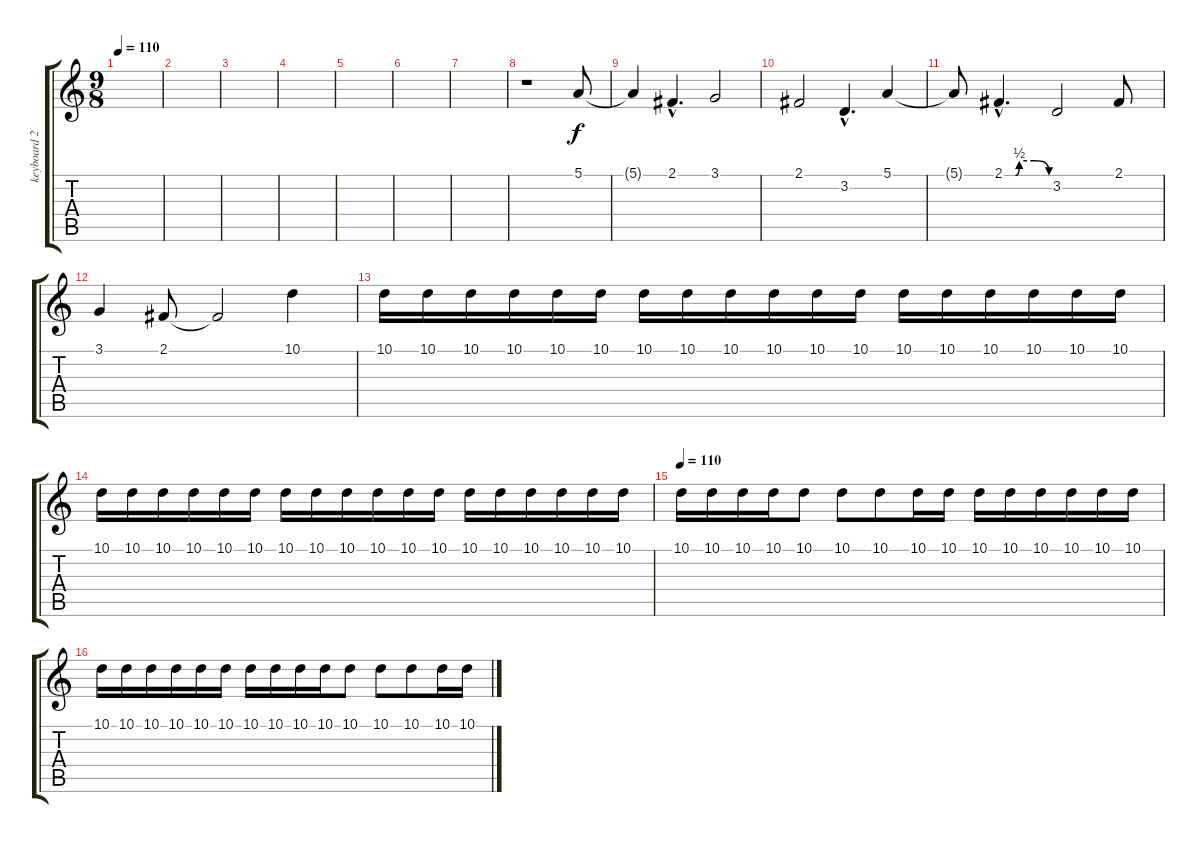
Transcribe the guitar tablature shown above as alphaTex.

\track ("keyboard 2" "keyboard 2") {instrument clarinet}
\staff {score tabs}
\tuning (E4 B3 G3 D3 A2 E2) {hide}
\ts (9 8)
\tempo 110
\clef g2
\ks c
|
|
|
|
|
|
|
r.1 5.1.8{volume 16 instrument stringensemble1} |
5.1{t}.4 2.1{hac}.4{d} 3.1.2 |
2.1.2 3.2{hac}.4{d} 5.1.4 |
5.1{t}.8 2.1{be (custom 0 0 15 0 20 2 40 2 60 0) hac}.4{d} 3.2.2 2.1.8 |
3.1.4 2.1.8 2.1{t}.2 10.1.4 |
10.1.16{volume 13 instrument stringensemble1} 10.1.16 10.1.16 10.1.16 10.1.16 10.1.16 10.1.16 10.1.16 10.1.16 10.1.16 10.1.16 10.1.16 10.1.16 10.1.16 10.1.16 10.1.16 10.1.16 10.1.16 |
10.1.16 10.1.16 10.1.16 10.1.16 10.1.16 10.1.16 10.1.16 10.1.16 10.1.16 10.1.16 10.1.16 10.1.16 10.1.16 10.1.16 10.1.16 10.1.16 10.1.16 10.1.16 |
\tempo 110
10.1.16 10.1.16 10.1.16 10.1.16 10.1.8 10.1.8 10.1.8 10.1.16 10.1.16 10.1.16 10.1.16 10.1.16 10.1.16 10.1.16 10.1.16 |
10.1.16 10.1.16 10.1.16 10.1.16 10.1.16 10.1.16 10.1.16 10.1.16 10.1.16 10.1.16 10.1.8 10.1.8 10.1.8 10.1.16 10.1.16
